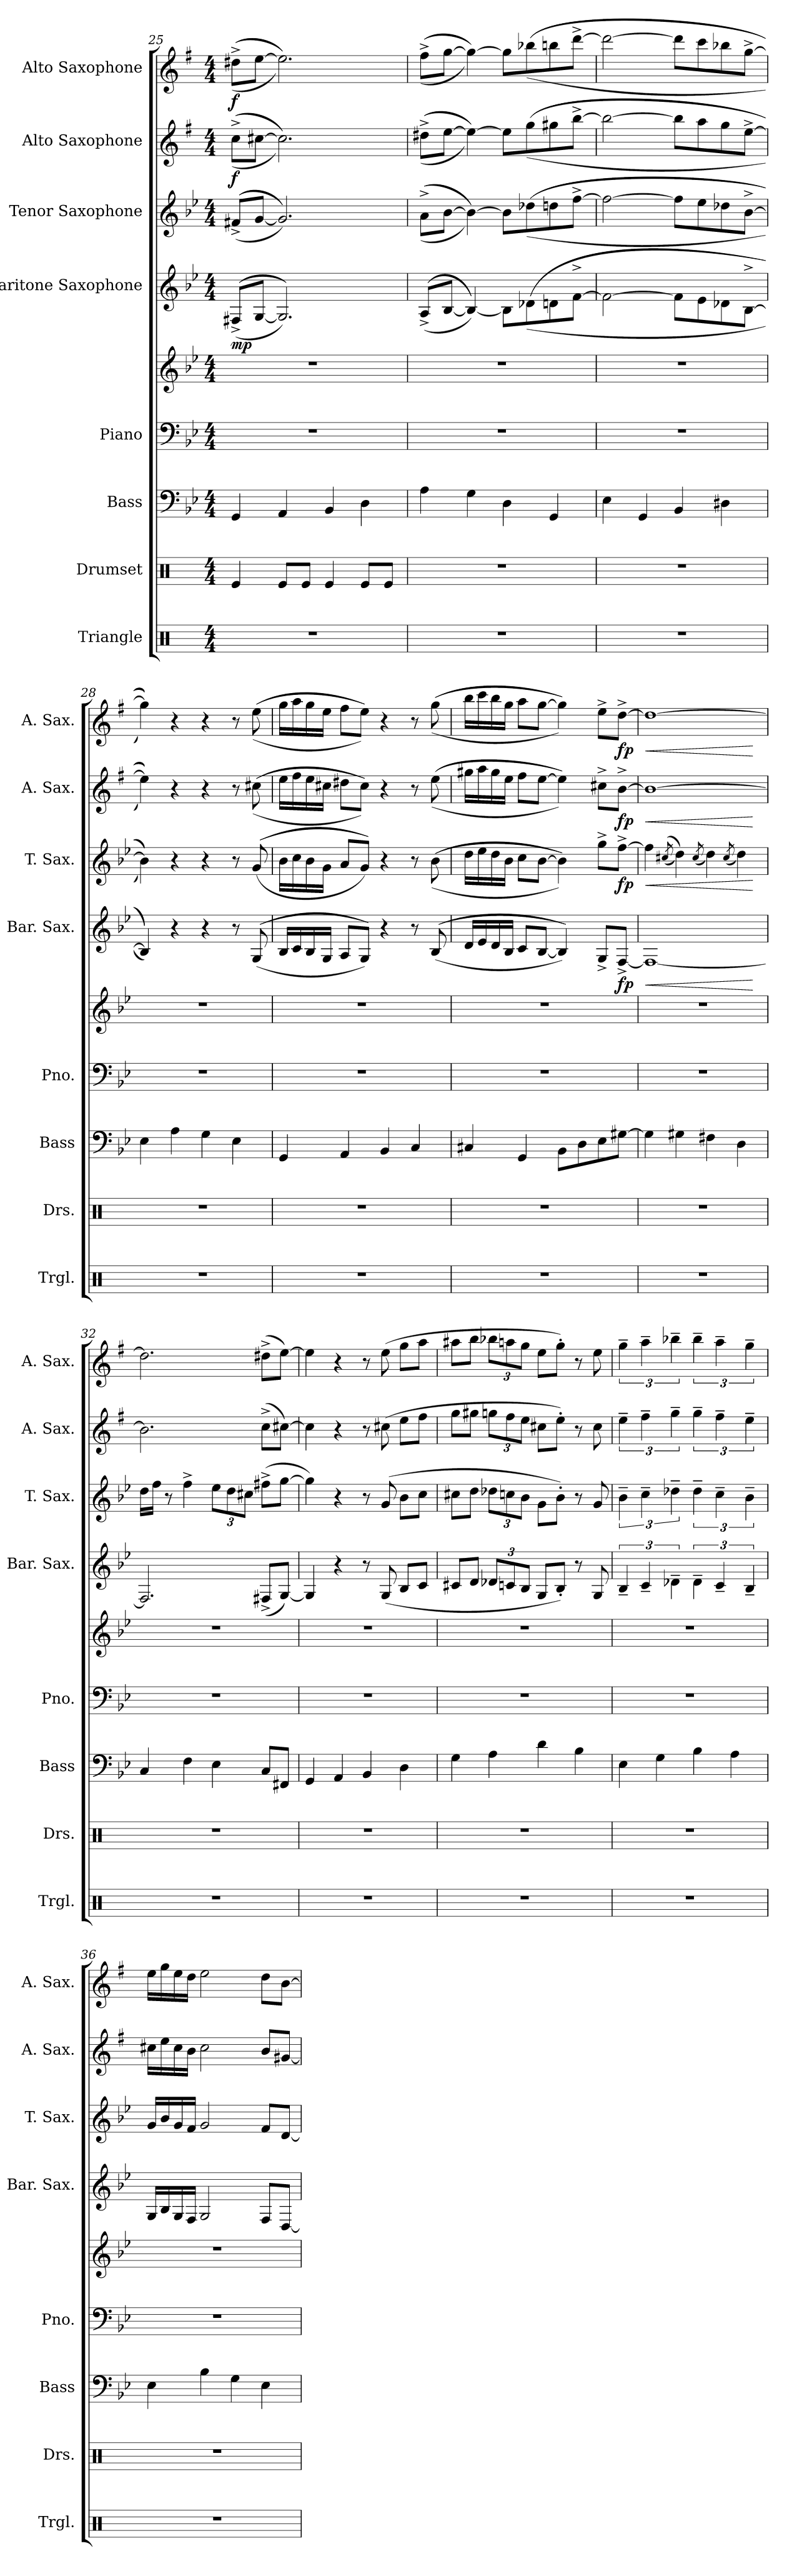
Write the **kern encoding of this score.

**kern	**kern	**kern	**kern	**kern	**kern	**dynam	**kern	**dynam	**kern	**dynam	**kern	**dynam
*part8	*part7	*part6	*part5	*part5	*part4	*part4	*part3	*part3	*part2	*part2	*part1	*part1
*staff9	*staff8	*staff7	*staff6	*staff5	*staff4	*staff4	*staff3	*staff3	*staff2	*staff2	*staff1	*staff1
*I"Triangle	*I"Drumset	*I"Bass	*I"Piano	*	*I"Baritone Saxophone	*	*I"Tenor Saxophone	*	*I"Alto Saxophone	*	*I"Alto Saxophone	*
*I'Trgl.	*I'Drs.	*I'Bass	*I'Pno.	*	*I'Bar. Sax.	*	*I'T. Sax.	*	*I'A. Sax.	*	*I'A. Sax.	*
*clefX	*clefX	*clefF4	*clefF4	*clefG2	*clefG2	*	*clefG2	*	*clefG2	*	*clefG2	*
*	*	*ITrd7c12	*	*	*ITrd12c21	*	*ITrd8c14	*	*ITrd5c9	*	*ITrd5c9	*
*k[]	*k[]	*k[b-e-]	*k[b-e-]	*k[b-e-]	*k[b-e-]	*	*k[b-e-]	*	*k[b-e-]	*	*k[b-e-]	*
*M4/4	*M4/4	*M4/4	*M4/4	*M4/4	*M4/4	*	*M4/4	*	*M4/4	*	*M4/4	*
=25	=25	=25	=25	=25	=25	=25	=25	=25	=25	=25	=25	=25
!	!	!	!	!	!	!LO:DY:b	!	!	!	!LO:DY:b	!	!LO:DY:b
1r	4Re/	4GGG/	1r	1r	(((8FF#X^/L	mp	(((8F#X^/L	.	(((8e-^\L	f	(((8f#X^\L	f
.	.	.	.	.	[8GG/J	.	[8G/J	.	[8en\J	.	[8g\J	.
.	8Re/L	4AAA/	.	.	2.GG/])))	.	2.G/])))	.	2.e\])))	.	2.g\])))	.
.	8Re/J	.	.	.	.	.	.	.	.	.	.	.
.	4Re/	4BBB-/	.	.	.	.	.	.	.	.	.	.
.	8Re/L	4DD\	.	.	.	.	.	.	.	.	.	.
.	8Re/J	.	.	.	.	.	.	.	.	.	.	.
=26	=26	=26	=26	=26	=26	=26	=26	=26	=26	=26	=26	=26
1r	1r	4AA\	1r	1r	(((8AA^/L	.	(((8A^\L	.	(((8f#X^\L	.	(((8a^\L	.
.	.	.	.	.	[8BB-/J	.	[8B-\J	.	[8g\J	.	[8b-\J	.
.	.	4GG\	.	.	4BB-/_)))	.	4B-\_)))	.	4g\_)))	.	4b-\_)))	.
.	.	4DD\	.	.	8BB-\L]	.	8B-\L]	.	8g\L]	.	8b-\L]	.
.	.	.	.	.	(((8D-X\	.	(((8d-X\	.	(((8b-\	.	(((8dd-X\	.
.	.	4GGG/	.	.	8Dn\	.	8dn\	.	8bn\	.	8ddn\	.
.	.	.	.	.	[8F^\J	.	[8f^\J	.	[8dd^\J	.	[8ff^\J	.
!!LO:PB:g=z
=27	=27	=27	=27	=27	=27	=27	=27	=27	=27	=27	=27	=27
1r	1r	4EE-\	1r	1r	2F\_	.	2f\_	.	2dd\_	.	2ff\_	.
.	.	4GGG/	.	.	.	.	.	.	.	.	.	.
.	.	4BBB-/	.	.	8F\L]	.	8f\L]	.	8dd\L]	.	8ff\L]	.
.	.	.	.	.	8E-\	.	8e-\	.	8cc\	.	8ee-\	.
.	.	4DD#X\	.	.	8D-X\	.	8d-X\	.	8b-\	.	8dd-X\	.
.	.	.	.	.	[8BB-^\J	.	[8B-^\J	.	[8g^\J	.	[8b-^\J	.
=28	=28	=28	=28	=28	=28	=28	=28	=28	=28	=28	=28	=28
1r	1r	4EE-\	1r	1r	4BB-/])))	.	4B-\])))	.	4g\])))	.	4b-\])))	.
.	.	4AA\	.	.	4r	.	4r	.	4r	.	4r	.
.	.	4GG\	.	.	4r	.	4r	.	4r	.	4r	.
.	.	4EE-\	.	.	8r	.	8r	.	8r	.	8r	.
.	.	.	.	.	(>(>(>8GG/	.	(>(>(>8G/	.	(>(>(>8en\	.	(>(>(>8g\	.
=29	=29	=29	=29	=29	=29	=29	=29	=29	=29	=29	=29	=29
1r	1r	4GGG/	1r	1r	16BB-/LL	.	16B-\LL	.	16g\LL	.	16b-\LL	.
.	.	.	.	.	16C/	.	16c\	.	16a\	.	16cc\	.
.	.	.	.	.	16BB-/	.	16B-\	.	16g\	.	16b-\	.
.	.	.	.	.	16GG/JJ	.	16G\JJ	.	16en\JJ	.	16g\JJ	.
.	.	4AAA/	.	.	8AA/L	.	8A/L	.	8f#X\L	.	8a\L	.
.	.	.	.	.	8GG/J)))	.	8G/J)))	.	8e\J)))	.	8g\J)))	.
.	.	4BBB-/	.	.	4r	.	4r	.	4r	.	4r	.
.	.	4CC/	.	.	8r	.	8r	.	8r	.	8r	.
.	.	.	.	.	(((8BB-/	.	(((8B-\	.	(((8g\	.	(((8b-\	.
=30	=30	=30	=30	=30	=30	=30	=30	=30	=30	=30	=30	=30
1r	1r	4CC#X/	1r	1r	16D/LL	.	16d\LL	.	16bn\LL	.	16dd\LL	.
.	.	.	.	.	16E-/	.	16e-\	.	16cc\	.	16ee-\	.
.	.	.	.	.	16D/	.	16d\	.	16b\	.	16dd\	.
.	.	.	.	.	16BB-/JJ	.	16B-\JJ	.	16g\JJ	.	16b-\JJ	.
.	.	4GGG/	.	.	8C/L	.	8c\L	.	8a\L	.	8cc\L	.
.	.	.	.	.	[8BB-/J	.	[8B-\J	.	[8g\J	.	[8b-\J	.
.	.	8BBB-\L	.	.	4BB-/])))	.	4B-\])))	.	4g\])))	.	4b-\])))	.
.	.	8DD\	.	.	.	.	.	.	.	.	.	.
.	.	8EE-\	.	.	8GG^/L	.	8g^\L	.	8en^\L	.	8g^\L	.
!	!	!	!	!	!	!LO:DY:b	!	!LO:DY:b	!	!LO:DY:b	!	!LO:DY:b
.	.	[8GG#X\J	.	.	[8FF^/J	fp	[8f^\J	fp	[8d^\J	fp	[8f^\J	fp
!!LO:PB:g=z
=31	=31	=31	=31	=31	=31	=31	=31	=31	=31	=31	=31	=31
!	!	!	!	!	!	!LO:HP:b	!	!LO:HP:b	!	!LO:HP:b	!	!LO:HP:b
1r	1r	4GG#\]	1r	1r	1FF_	<	4f\]	<	1d_	<	1f_	<
.	.	.	.	.	.	.	((8qc#X/	.	.	.	.	.
.	.	4GG#X\	.	.	.	.	4d\))	.	.	.	.	.
.	.	.	.	.	.	.	(8qc#/	.	.	.	.	.
.	.	4FF#X\	.	.	.	.	4d\)	.	.	.	.	.
.	.	.	.	.	.	.	(8qc#/	.	.	.	.	.
.	.	4DD\	.	.	.	.	4d\)	.	.	.	.	.
.	.	.	.	.	.	[	.	[	.	[	.	[
=32	=32	=32	=32	=32	=32	=32	=32	=32	=32	=32	=32	=32
1r	1r	4CC/	1r	1r	2.FF/]	.	16d\LL	.	2.d\]	.	2.f\]	.
.	.	.	.	.	.	.	16f\JJ	.	.	.	.	.
.	.	.	.	.	.	.	8r	.	.	.	.	.
.	.	4FF\	.	.	.	.	4f^\	.	.	.	.	.
*	*	*	*	*	*	*	*Xbrackettup	*	*	*	*	*
.	.	4EE-\	.	.	.	.	12e-\L	.	.	.	.	.
.	.	.	.	.	.	.	12d\	.	.	.	.	.
.	.	.	.	.	.	.	12c#X\J	.	.	.	.	.
.	.	8CC/L	.	.	(8FF#X^/L	.	(8f#X^\L	.	(8e-^\L	.	(8f#X^\L	.
.	.	8FFF#X/J	.	.	[8GG/J)	.	[8g\J	.	[8en\J)	.	[8g\J)	.
=33	=33	=33	=33	=33	=33	=33	=33	=33	=33	=33	=33	=33
1r	1r	4GGG/	1r	1r	4GG/]	.	4g\])	.	4e\]	.	4g\]	.
.	.	4AAA/	.	.	4r	.	4r	.	4r	.	4r	.
.	.	4BBB-/	.	.	8r	.	8r	.	8r	.	8r	.
.	.	.	.	.	(8GG/	.	(8G/	.	(8en\	.	(8g\	.
.	.	4DD\	.	.	8BB-/L	.	8B-\L	.	8g\L	.	8b-\L	.
.	.	.	.	.	8C/J	.	8c\J	.	8a\J	.	8cc\J	.
=34	=34	=34	=34	=34	=34	=34	=34	=34	=34	=34	=34	=34
1r	1r	4GG\	1r	1r	8C#X/L	.	8c#X\L	.	8b-\L	.	8cc#X\L	.
.	.	.	.	.	8D/J	.	8d\J	.	8bn\J	.	8dd\J	.
*	*	*	*	*	*Xbrackettup	*	*	*	*Xbrackettup	*	*Xbrackettup	*
.	.	4AA\	.	.	12D-X/L	.	12d-X\L	.	12b-X\L	.	12dd-X\L	.
.	.	.	.	.	12Cn/	.	12cn\	.	12a\	.	12ccn\	.
.	.	.	.	.	12BB-/J	.	12B-\J	.	12g\J	.	12b-\J	.
.	.	4D\	.	.	8GG/L	.	8G\L	.	8en\L	.	8g\L	.
.	.	.	.	.	8BB-'/J)	.	8B-'\J)	.	8g'\J)	.	8b-'\J)	.
.	.	4BB-\	.	.	8r	.	8r	.	8r	.	8r	.
.	.	.	.	.	8GG/	.	8G/	.	8e\	.	8g\	.
!!LO:PB:g=z
=35	=35	=35	=35	=35	=35	=35	=35	=35	=35	=35	=35	=35
*	*	*	*	*	*brackettup	*	*brackettup	*	*brackettup	*	*brackettup	*
1r	1r	4EE-\	1r	1r	6BB-~/	.	6B-~\	.	6g~\	.	6b-~\	.
.	.	.	.	.	6C~/	.	6c~\	.	6a~\	.	6cc~\	.
.	.	4GG\	.	.	.	.	.	.	.	.	.	.
.	.	.	.	.	6D-X~\	.	6d-X~\	.	6b-~\	.	6dd-X~\	.
.	.	4BB-\	.	.	6D-~\	.	6d-~\	.	6b-~\	.	6dd-~\	.
.	.	.	.	.	6C~/	.	6c~\	.	6a~\	.	6cc~\	.
.	.	4AA\	.	.	.	.	.	.	.	.	.	.
.	.	.	.	.	6BB-~/	.	6B-~\	.	6g~\	.	6b-~\	.
=36	=36	=36	=36	=36	=36	=36	=36	=36	=36	=36	=36	=36
1r	1r	4EE-\	1r	1r	16GG/LL	.	16G/LL	.	16en\LL	.	16g\LL	.
.	.	.	.	.	16BB-/	.	16B-/	.	16g\	.	16b-\	.
.	.	.	.	.	16GG/	.	16G/	.	16e\	.	16g\	.
.	.	.	.	.	16FF/JJ	.	16F/JJ	.	16d\JJ	.	16f\JJ	.
.	.	4BB-\	.	.	2GG/	.	2G/	.	2e\	.	2g\	.
.	.	4GG\	.	.	.	.	.	.	.	.	.	.
.	.	4EE-\	.	.	8FF/L	.	8F/L	.	8d/L	.	8f\L	.
.	.	.	.	.	[8DD/J	.	[8D/J	.	[8Bn/J	.	[8d\J	.
=	=	=	=	=	=	=	=	=	=	=	=	=
*-	*-	*-	*-	*-	*-	*-	*-	*-	*-	*-	*-	*-
